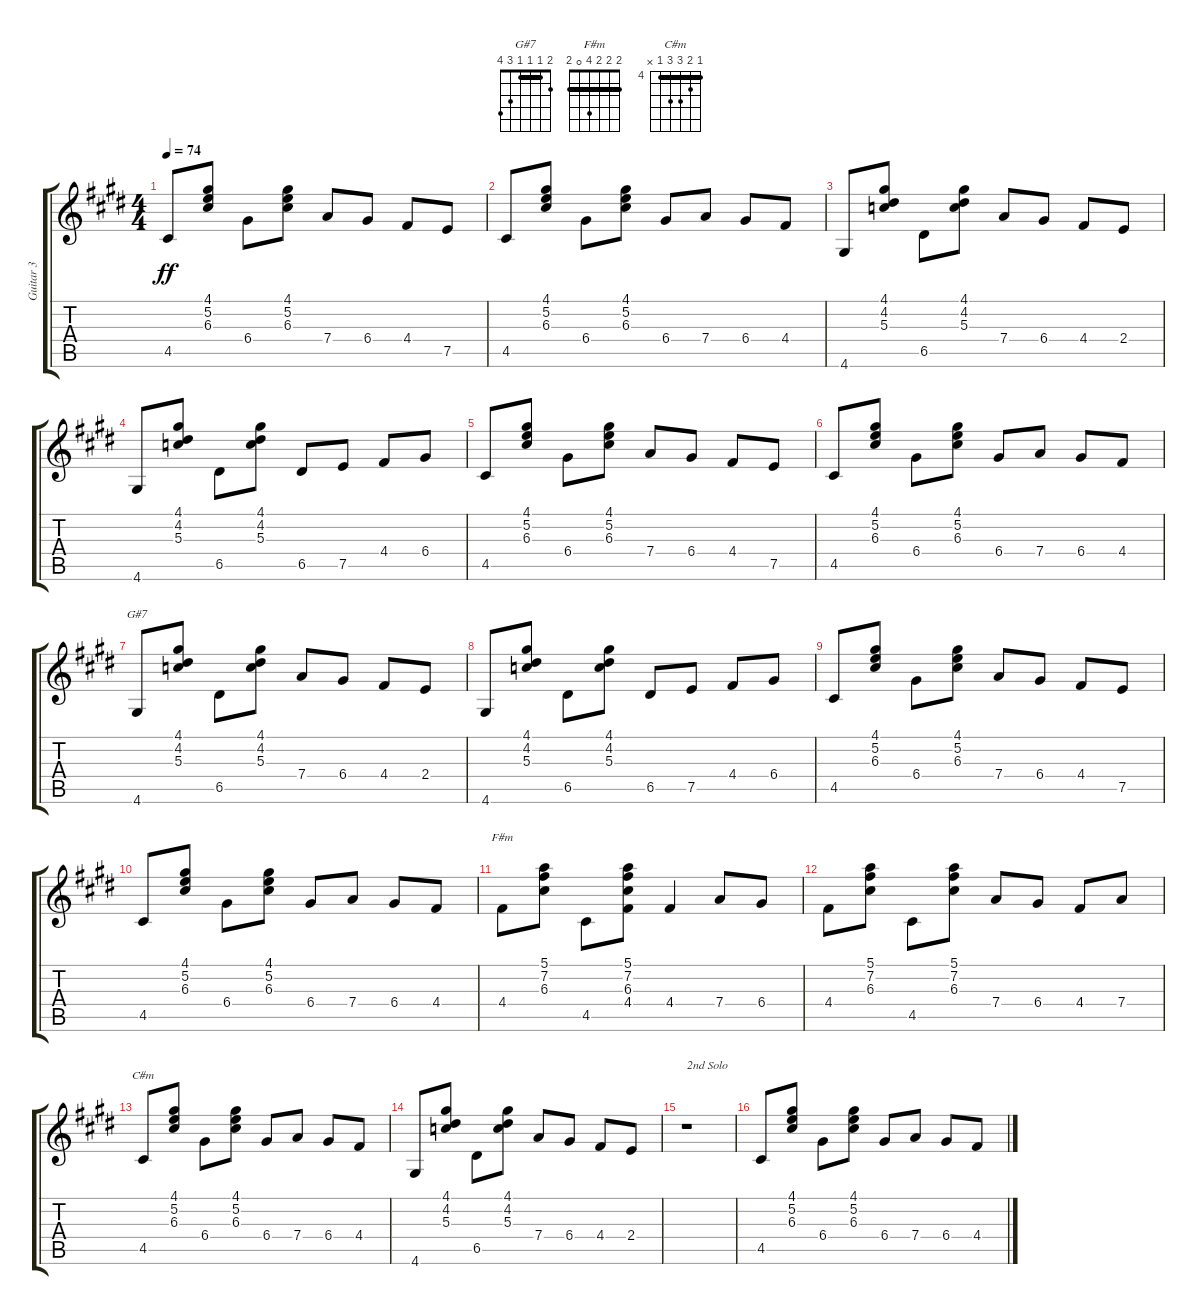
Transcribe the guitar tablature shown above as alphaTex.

\track ("Guitar 3" "Guitar 3") {instrument acousticguitarnylon}
\staff {score tabs}
\tuning (E4 B3 G3 D3 A2 E2) {hide}
\chord ("G#7" 2 1 1 1 3 4) {barre 1}
\chord ("F#m" 2 2 2 4 0 2) {barre 2}
\chord ("C#m" 4 5 6 6 4 x) {firstfret 4 barre 4}
\ts (4 4)
\tempo 74
\clef g2
\ks c#minor
4.5.8{dy ff} (4.1 5.2 6.3).8 6.4.8 (4.1 5.2 6.3).8 7.4.8 6.4.8 4.4.8 7.5.8 |
4.5.8 (4.1 5.2 6.3).8 6.4.8 (4.1 5.2 6.3).8 6.4.8 7.4.8 6.4.8 4.4.8 |
4.6.8 (4.1 4.2 5.3).8 6.5.8 (4.1 4.2 5.3).8 7.4.8 6.4.8 4.4.8 2.4.8 |
4.6.8 (4.1 4.2 5.3).8 6.5.8 (4.1 4.2 5.3).8 6.5.8 7.5.8 4.4.8 6.4.8 |
4.5.8 (4.1 5.2 6.3).8 6.4.8 (4.1 5.2 6.3).8 7.4.8 6.4.8 4.4.8 7.5.8 |
4.5.8 (4.1 5.2 6.3).8 6.4.8 (4.1 5.2 6.3).8 6.4.8 7.4.8 6.4.8 4.4.8 |
4.6.8{ch "G#7"} (4.1 4.2 5.3).8 6.5.8 (4.1 4.2 5.3).8 7.4.8 6.4.8 4.4.8 2.4.8 |
4.6.8 (4.1 4.2 5.3).8 6.5.8 (4.1 4.2 5.3).8 6.5.8 7.5.8 4.4.8 6.4.8 |
4.5.8 (4.1 5.2 6.3).8 6.4.8 (4.1 5.2 6.3).8 7.4.8 6.4.8 4.4.8 7.5.8 |
4.5.8 (4.1 5.2 6.3).8 6.4.8 (4.1 5.2 6.3).8 6.4.8 7.4.8 6.4.8 4.4.8 |
4.4.8{ch "F#m"} (5.1 7.2 6.3).8 4.5.8 (5.1 7.2 6.3 4.4).8 4.4.4 7.4.8 6.4.8 |
4.4.8 (5.1 7.2 6.3).8 4.5.8 (5.1 7.2 6.3).8 7.4.8 6.4.8 4.4.8 7.4.8 |
4.5.8{ch "C#m"} (4.1 5.2 6.3).8 6.4.8 (4.1 5.2 6.3).8 6.4.8 7.4.8 6.4.8 4.4.8 |
4.6.8 (4.1 4.2 5.3).8 6.5.8 (4.1 4.2 5.3).8 7.4.8 6.4.8 4.4.8 2.4.8 |
r.1{txt "2nd Solo"} |
4.5.8 (4.1 5.2 6.3).8 6.4.8 (4.1 5.2 6.3).8 6.4.8 7.4.8 6.4.8 4.4.8
